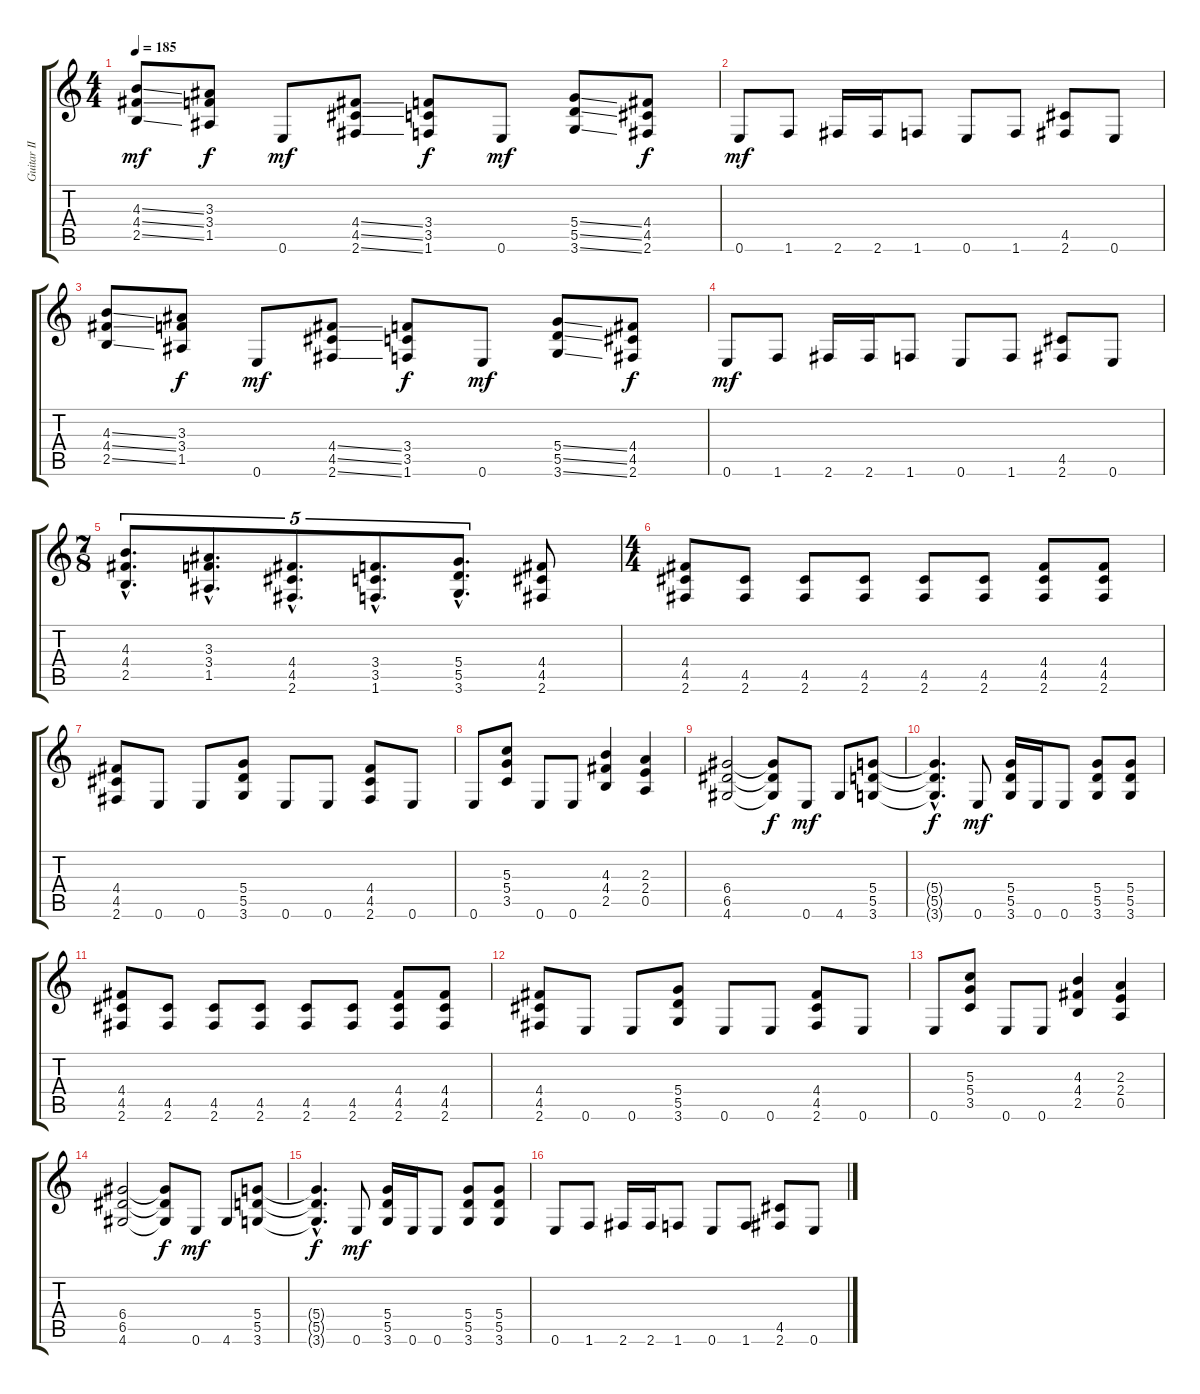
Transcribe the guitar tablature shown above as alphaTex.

\track ("Guitar II" "Guitar II") {instrument distortionguitar}
\staff {score tabs}
\tuning (E4 B3 G3 D3 A2 E2) {hide}
\ts (4 4)
\tempo 185
\clef g2
\ks c
(4.3{ss} 4.4{ss} 2.5{ss}).8{dy mf} (3.3 3.4 1.5).8{dy f} 0.6.8{dy mf} (4.4{ss} 4.5{ss} 2.6{ss}).8 (3.4 3.5 1.6).8{dy f} 0.6.8{dy mf} (5.4{ss} 5.5{ss} 3.6{ss}).8 (4.4 4.5 2.6).8{dy f} |
0.6.8{dy mf} 1.6.8 2.6.16 2.6.16 1.6.8 0.6.8 1.6.8 (4.5 2.6).8 0.6.8 |
(4.3{ss} 4.4{ss} 2.5{ss}).8 (3.3 3.4 1.5).8{dy f} 0.6.8{dy mf} (4.4{ss} 4.5{ss} 2.6{ss}).8 (3.4 3.5 1.6).8{dy f} 0.6.8{dy mf} (5.4{ss} 5.5{ss} 3.6{ss}).8 (4.4 4.5 2.6).8{dy f} |
0.6.8{dy mf} 1.6.8 2.6.16 2.6.16 1.6.8 0.6.8 1.6.8 (4.5 2.6).8 0.6.8 |
\ts (7 8)
(4.3{hac} 4.4{hac} 2.5{hac}).8{d tu (5 4)} (3.3{hac} 3.4{hac} 1.5{hac}).8{d tu (5 4)} (4.4{hac} 4.5{hac} 2.6{hac}).8{d tu (5 4)} (3.4{hac} 3.5{hac} 1.6{hac}).8{d tu (5 4)} (5.4{hac} 5.5{hac} 3.6{hac}).8{d tu (5 4)} (4.4 4.5 2.6).8 |
\ts (4 4)
(4.4 4.5 2.6).8 (4.5 2.6).8 (4.5 2.6).8 (4.5 2.6).8 (4.5 2.6).8 (4.5 2.6).8 (4.4 4.5 2.6).8 (4.4 4.5 2.6).8 |
(4.4 4.5 2.6).8 0.6.8 0.6.8 (5.4 5.5 3.6).8 0.6.8 0.6.8 (4.4 4.5 2.6).8 0.6.8 |
0.6.8 (5.3 5.4 3.5).8 0.6.8 0.6.8 (4.3 4.4 2.5).4 (2.3 2.4 0.5).4 |
(6.4 6.5 4.6).2 (6.4{t} 6.5{t} 4.6{t}).8{dy f} 0.6.8{dy mf} 4.6.8 (5.4 5.5 3.6).8 |
(5.4{hac t} 5.5{hac t} 3.6{hac t}).4{d dy f} 0.6.8{dy mf} (5.4 5.5 3.6).16 0.6.16 0.6.8 (5.4 5.5 3.6).8 (5.4 5.5 3.6).8 |
(4.4 4.5 2.6).8 (4.5 2.6).8 (4.5 2.6).8 (4.5 2.6).8 (4.5 2.6).8 (4.5 2.6).8 (4.4 4.5 2.6).8 (4.4 4.5 2.6).8 |
(4.4 4.5 2.6).8 0.6.8 0.6.8 (5.4 5.5 3.6).8 0.6.8 0.6.8 (4.4 4.5 2.6).8 0.6.8 |
0.6.8 (5.3 5.4 3.5).8 0.6.8 0.6.8 (4.3 4.4 2.5).4 (2.3 2.4 0.5).4 |
(6.4 6.5 4.6).2 (6.4{t} 6.5{t} 4.6{t}).8{dy f} 0.6.8{dy mf} 4.6.8 (5.4 5.5 3.6).8 |
(5.4{hac t} 5.5{hac t} 3.6{hac t}).4{d dy f} 0.6.8{dy mf} (5.4 5.5 3.6).16 0.6.16 0.6.8 (5.4 5.5 3.6).8 (5.4 5.5 3.6).8 |
0.6.8 1.6.8 2.6.16 2.6.16 1.6.8 0.6.8 1.6.8 (4.5 2.6).8 0.6.8
